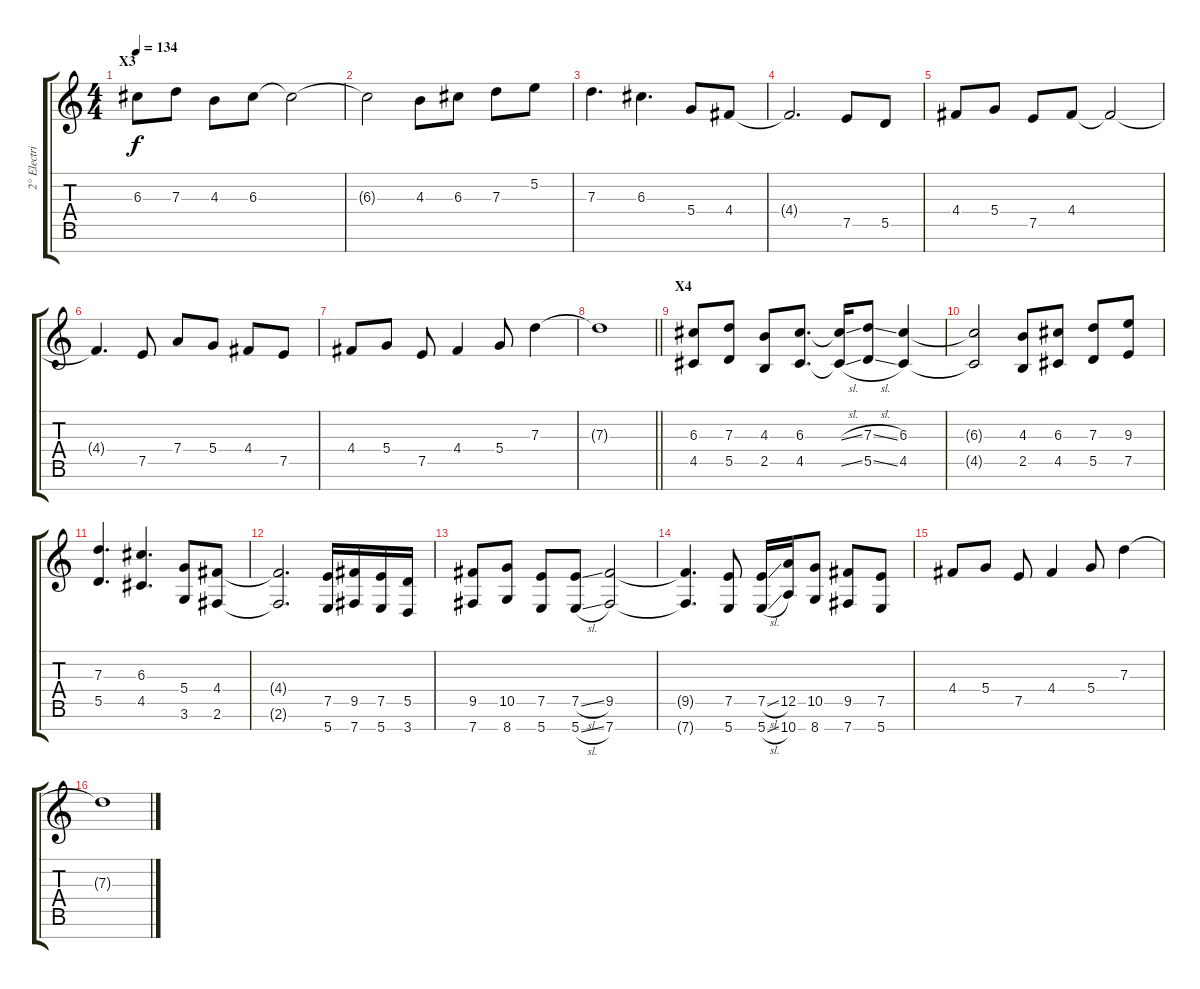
\track ("2° Electric Guitar" "2° Electri") {instrument acousticguitarsteel}
\staff {score tabs}
\tuning (E4 B3 G3 D3 A2 E2 B1) {hide}
\ts (4 4)
\section ("" "X3")
\tempo 134
\clef g2
\ks c
6.3.8{dy f} 7.3.8 4.3.8 6.3.8 6.3{t}.2 |
6.3{t}.2 4.3.8 6.3.8 7.3.8 5.2.8 |
7.3.4{d} 6.3.4{d} 5.4.8 4.4.8 |
4.4{t}.2{d} 7.5.8 5.5.8 |
4.4.8 5.4.8 7.5.8 4.4.8 4.4{t}.2 |
4.4{t}.4{d} 7.5.8 7.4.8 5.4.8 4.4.8 7.5.8 |
4.4.8 5.4.8 7.5.8 4.4.4 5.4.8 7.3.4 |
\barLineRight lightlight
7.3{t}.1 |
\section ("" "X4")
(6.3 4.5).8{instrument distortionguitar} (7.3 5.5).8 (4.3 2.5).8 (6.3 4.5).8{d} (6.3{sl t} 4.5{sl t}).16 (7.3{sl} 5.5{sl}).8 (6.3 4.5).4 |
(6.3{t} 4.5{t}).2 (4.3 2.5).8 (6.3 4.5).8 (7.3 5.5).8 (9.3 7.5).8 |
(7.3 5.5).4{d} (6.3 4.5).4{d} (5.4 3.6).8 (4.4 2.6).8 |
(4.4{t} 2.6{t}).2{d} (7.5 5.7).16 (9.5 7.7).16 (7.5 5.7).16 (5.5 3.7).16 |
(9.5 7.7).8 (10.5 8.7).8 (7.5 5.7).8 (7.5{sl} 5.7{sl}).8 (9.5 7.7).2 |
(9.5{t} 7.7{t}).4{d} (7.5 5.7).8 (7.5{sl} 5.7{sl}).16 (12.5 10.7).16 (10.5 8.7).8 (9.5 7.7).8 (7.5 5.7).8 |
4.4.8 5.4.8 7.5.8 4.4.4 5.4.8 7.3.4 |
7.3{t}.1
